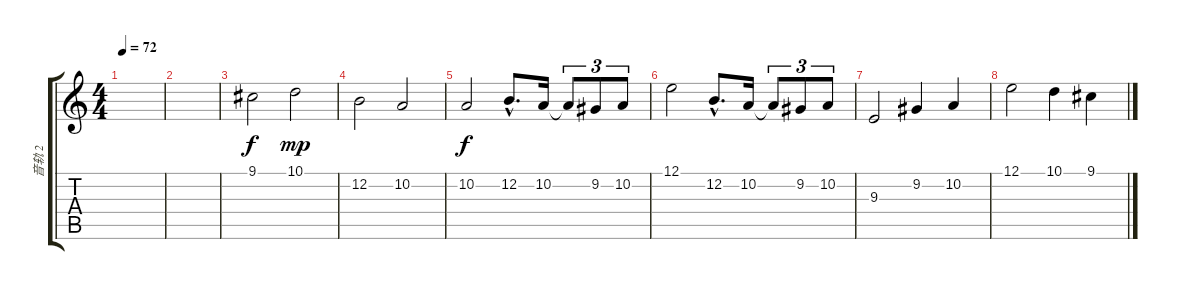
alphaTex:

\track ("音轨 2" "音轨 2") {instrument stringensemble1}
\staff {score tabs}
\tuning (E4 B3 G3 D3 A2 E2) {hide}
\ts (4 4)
\tempo 72
\clef g2
\ks c
|
|
9.1.2 10.1.2{dy mp} |
12.2.2 10.2.2 |
10.2.2{dy f volume 16} 12.2{hac}.8{d} 10.2.16 10.2{t}.8{tu (3 2)} 9.2.8{tu (3 2)} 10.2.8{tu (3 2)} |
12.1.2 12.2{hac}.8{d} 10.2.16 10.2{t}.8{tu (3 2)} 9.2.8{tu (3 2)} 10.2.8{tu (3 2)} |
9.3.2 9.2.4 10.2.4 |
12.1.2 10.1.4 9.1.4
